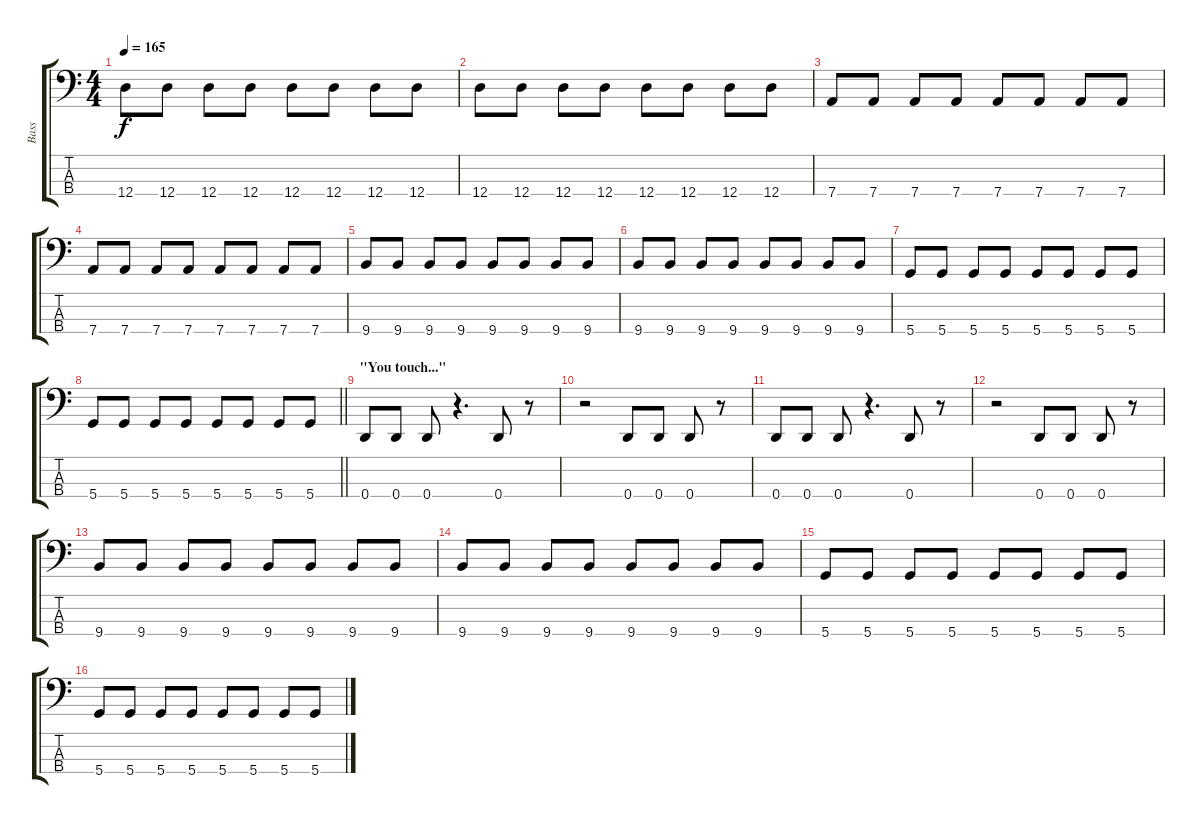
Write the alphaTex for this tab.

\track ("Bass" "Bass") {instrument electricbassfinger}
\staff {score tabs}
\tuning (G2 D2 A1 D1) {hide}
\ts (4 4)
\tempo 165
\clef f4
\ks c
12.4.8{dy f} 12.4.8 12.4.8 12.4.8 12.4.8 12.4.8 12.4.8 12.4.8 |
12.4.8 12.4.8 12.4.8 12.4.8 12.4.8 12.4.8 12.4.8 12.4.8 |
7.4.8 7.4.8 7.4.8 7.4.8 7.4.8 7.4.8 7.4.8 7.4.8 |
7.4.8 7.4.8 7.4.8 7.4.8 7.4.8 7.4.8 7.4.8 7.4.8 |
9.4.8 9.4.8 9.4.8 9.4.8 9.4.8 9.4.8 9.4.8 9.4.8 |
9.4.8 9.4.8 9.4.8 9.4.8 9.4.8 9.4.8 9.4.8 9.4.8 |
5.4.8 5.4.8 5.4.8 5.4.8 5.4.8 5.4.8 5.4.8 5.4.8 |
\barLineRight lightlight
5.4.8 5.4.8 5.4.8 5.4.8 5.4.8 5.4.8 5.4.8 5.4.8 |
\section ("" "\"You touch...\"")
0.4.8 0.4.8 0.4.8 r.4{d} 0.4.8 r.8 |
r.2 0.4.8 0.4.8 0.4.8 r.8 |
0.4.8 0.4.8 0.4.8 r.4{d} 0.4.8 r.8 |
r.2 0.4.8 0.4.8 0.4.8 r.8 |
9.4.8 9.4.8 9.4.8 9.4.8 9.4.8 9.4.8 9.4.8 9.4.8 |
9.4.8 9.4.8 9.4.8 9.4.8 9.4.8 9.4.8 9.4.8 9.4.8 |
5.4.8 5.4.8 5.4.8 5.4.8 5.4.8 5.4.8 5.4.8 5.4.8 |
5.4.8 5.4.8 5.4.8 5.4.8 5.4.8 5.4.8 5.4.8 5.4.8
